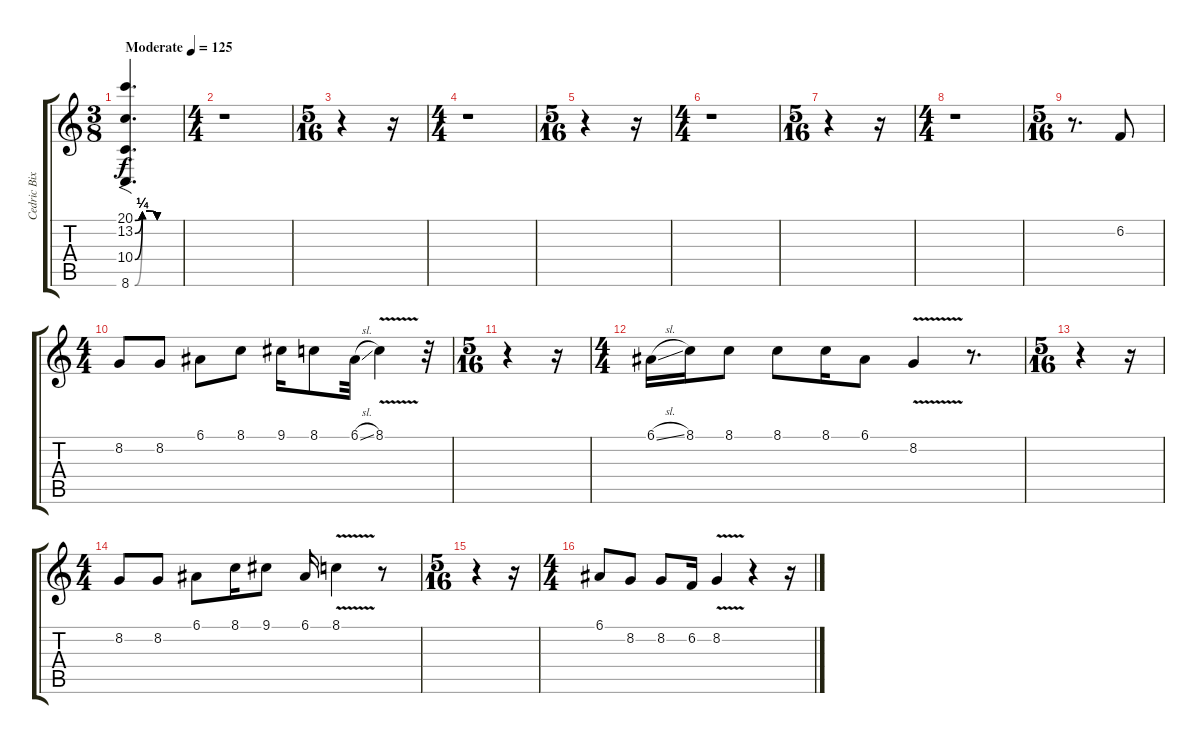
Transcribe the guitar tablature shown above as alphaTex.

\track ("Cedric Bixler" "Cedric Bix") {instrument lead2sawtooth}
\staff {score tabs}
\tuning (E4 B3 G3 D3 A2 E2) {hide}
\ts (3 8)
\tempo (125 "Moderate")
\clef g2
\ks c
(20.1{be (custom 0 0 10 1 20 1 30 0 60 0)} 13.2{be (custom 0 0 10 1 20 1 30 0 60 0)} 10.4{be (custom 0 0 10 1 20 1 30 0 60 0)} 8.6{be (custom 0 0 10 1 20 1 30 0 60 0)}).4{f d dy f instrument lead2sawtooth} |
\ts (4 4)
r.1 |
\ts (5 16)
r.4 r.16 |
\ts (4 4)
r.1 |
\ts (5 16)
r.4 r.16 |
\ts (4 4)
r.1 |
\ts (5 16)
r.4 r.16 |
\ts (4 4)
r.1 |
\ts (5 16)
r.8{d} 6.2.8 |
\ts (4 4)
8.2.8 8.2.8 6.1.8 8.1.8 9.1.16 8.1.8 6.1{sl}.32 8.1{v}.4 r.32 |
\ts (5 16)
r.4 r.16 |
\ts (4 4)
6.1{sl}.16 8.1.16 8.1.8 8.1.8 8.1.16 6.1.8 8.2{v}.4 r.8{d} |
\ts (5 16)
r.4 r.16 |
\ts (4 4)
8.2.8 8.2.8 6.1.8 8.1.16 9.1.8 6.1.16 8.1{v}.4 r.8 |
\ts (5 16)
r.4 r.16 |
\ts (4 4)
6.1.8 8.2.8 8.2.8 6.2.16 8.2{v}.4 r.4 r.16
